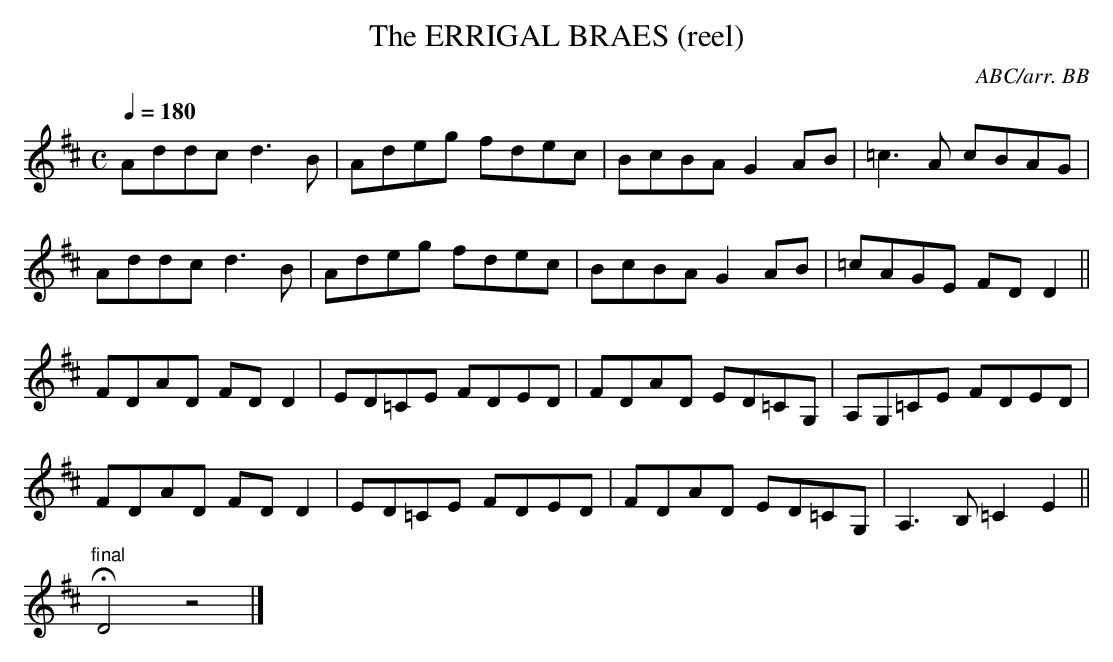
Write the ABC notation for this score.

X:1
T:ERRIGAL BRAES (reel), The
C:ABC/arr. BB
I have added a version with all measures in 4/4 (the effect
on dancers of a 2/4 measure in a reel can only be imagined).
I think C natural sounds better than C sharp in measures 4
and 8. (You can restore them to C sharp by deleting the =).
L:1/8
M:C
Q:1/4=180
K:D
Addc d3B|Adeg fdec|BcBA G2AB|=c3A cBAG|
Addc d3B|Adeg fdec|BcBA G2AB|=cAGE FDD2||
FDAD FDD2|ED=CE FDED|FDAD ED=CG,|A,G,=CE FDED|
FDAD FDD2|ED=CE FDED|FDAD ED=CG,|A,3B, =C2E2||
"final"HD4z4|]
